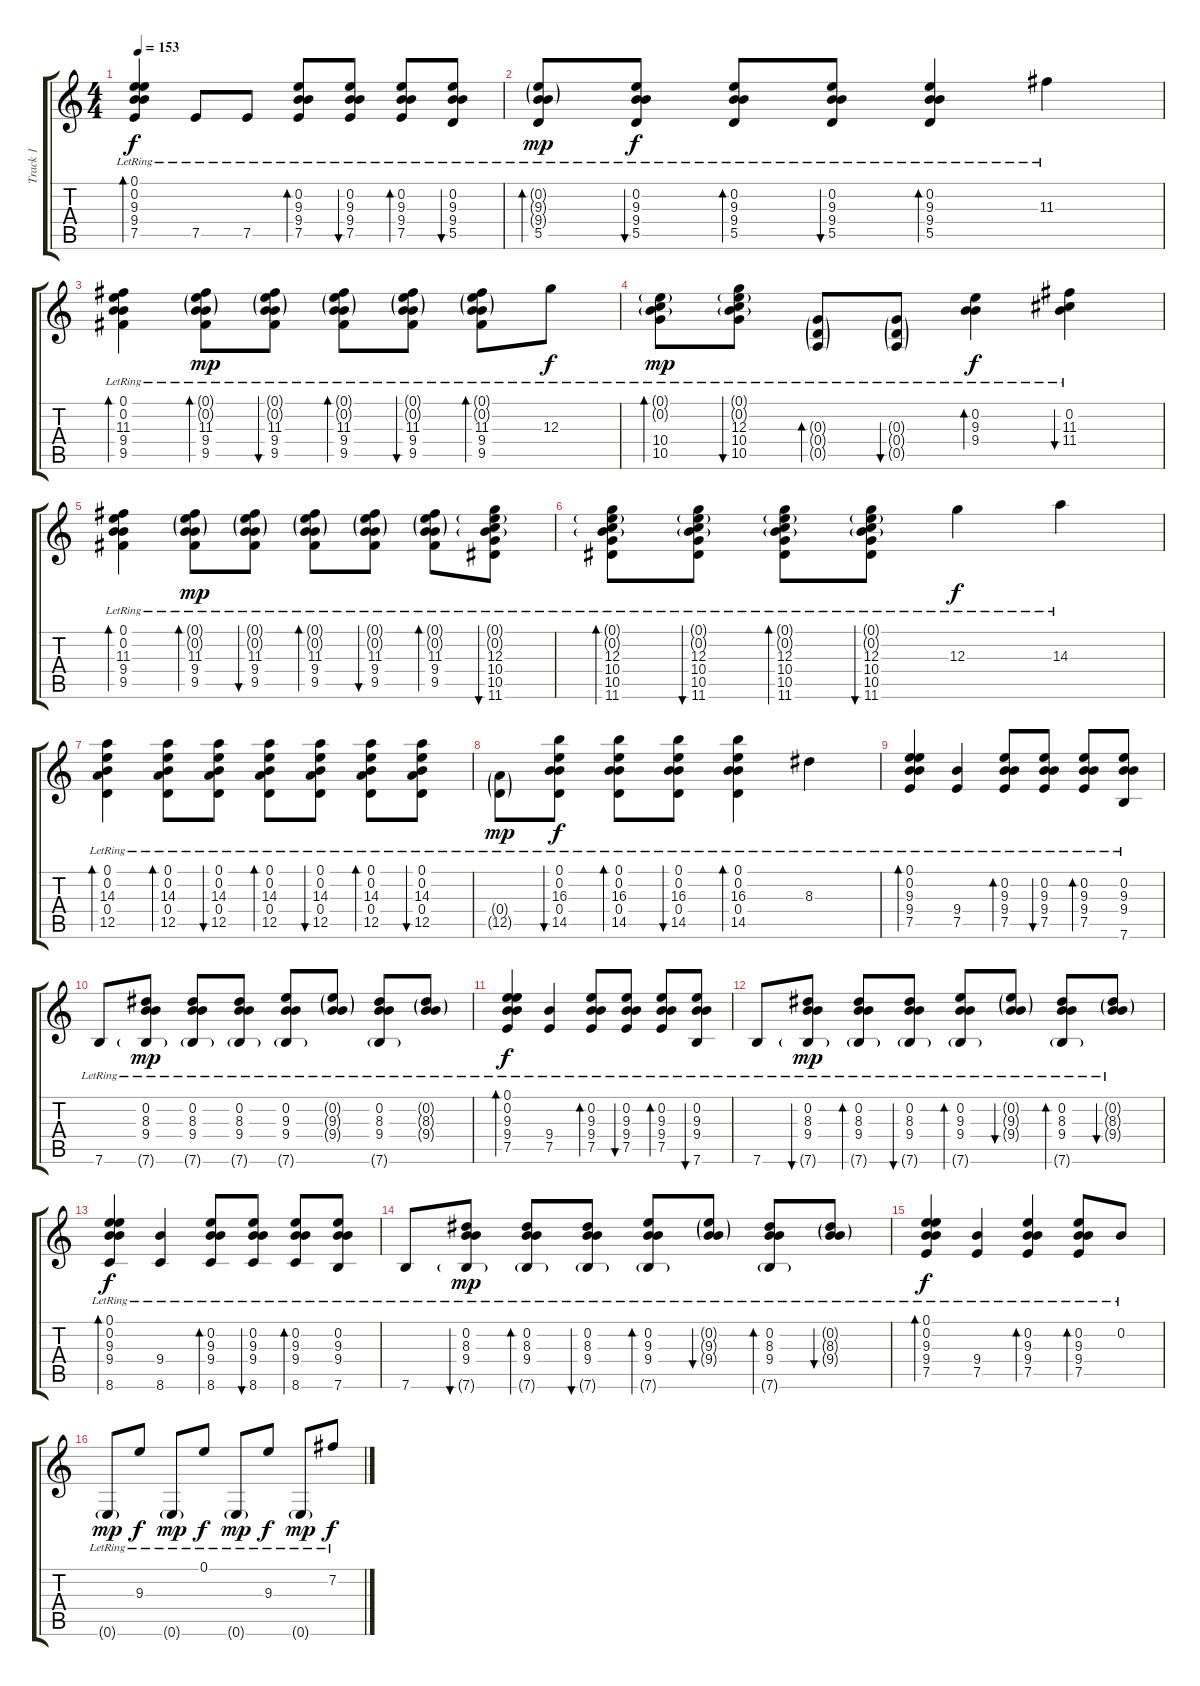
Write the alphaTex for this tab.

\track ("Track 1" "Track 1") {instrument acousticguitarsteel}
\staff {score tabs}
\tuning (E4 B3 G3 D3 A2 E2) {hide}
\ts (4 4)
\tempo 153
\clef g2
\ks c
(0.1{lr} 0.2{lr} 9.3{lr} 9.4{lr} 7.5{lr}).4{bd 240 dy f} 7.5{lr}.8 7.5{lr}.8 (0.2{lr} 9.3{lr} 9.4{lr} 7.5{lr}).8{bd 60} (0.2{lr} 9.3{lr} 9.4{lr} 7.5{lr}).8{bu 60} (0.2{lr} 9.3{lr} 9.4{lr} 7.5{lr}).8{bd 60} (0.2{lr} 9.3{lr} 9.4{lr} 5.5{lr}).8{bu 60} |
(0.2{g lr} 9.3{g lr} 9.4{g lr} 5.5{lr}).8{bd 60 dy mp} (0.2{lr} 9.3{lr} 9.4{lr} 5.5{lr}).8{bu 60 dy f} (0.2{lr} 9.3{lr} 9.4{lr} 5.5{lr}).8{bd 60} (0.2{lr} 9.3{lr} 9.4{lr} 5.5{lr}).8{bu 60} (0.2{lr} 9.3{lr} 9.4{lr} 5.5{lr}).4{bd 60} 11.3{lr}.4 |
(0.1{lr} 0.2{lr} 11.3{lr} 9.4{lr} 9.5{lr}).4{bd 240} (0.1{g lr} 0.2{g lr} 11.3{lr} 9.4{lr} 9.5{lr}).8{bd 60 dy mp} (0.1{g lr} 0.2{g lr} 11.3{lr} 9.4{lr} 9.5{lr}).8{bu 60} (0.1{g lr} 0.2{g lr} 11.3{lr} 9.4{lr} 9.5{lr}).8{bd 60} (0.1{g lr} 0.2{g lr} 11.3{lr} 9.4{lr} 9.5{lr}).8{bu 60} (0.1{g lr} 0.2{g lr} 11.3{lr} 9.4{lr} 9.5{lr}).8{bd 60} 12.3{lr}.8{dy f} |
(0.1{g lr} 0.2{g lr} 10.4{lr} 10.5{lr}).8{bd 60 dy mp} (0.1{g lr} 0.2{g lr} 12.3{lr} 10.4{lr} 10.5{lr}).8{bu 60} (0.3{g lr} 0.4{g lr} 0.5{g lr}).8{bd 60} (0.3{g lr} 0.4{g lr} 0.5{g lr}).8{bu 60} (0.2{lr} 9.3{lr} 9.4{lr}).4{bd 60 dy f} (0.2{lr} 11.3{lr} 11.4{lr}).4{bu 60} |
(0.1{lr} 0.2{lr} 11.3{lr} 9.4{lr} 9.5{lr}).4{bd 60} (0.1{g lr} 0.2{g lr} 11.3{lr} 9.4{lr} 9.5{lr}).8{bd 60 dy mp} (0.1{g lr} 0.2{g lr} 11.3{lr} 9.4{lr} 9.5{lr}).8{bu 60} (0.1{g lr} 0.2{g lr} 11.3{lr} 9.4{lr} 9.5{lr}).8{bd 60} (0.1{g lr} 0.2{g lr} 11.3{lr} 9.4{lr} 9.5{lr}).8{bu 60} (0.1{g lr} 0.2{g lr} 11.3{lr} 9.4{lr} 9.5{lr}).8{bd 60} (0.1{g lr} 0.2{g lr} 12.3{lr} 10.4{lr} 10.5{lr} 11.6{lr}).8{bu 60} |
(0.1{g lr} 0.2{g lr} 12.3{lr} 10.4{lr} 10.5{lr} 11.6{lr}).8{bd 60} (0.1{g lr} 0.2{g lr} 12.3{lr} 10.4{lr} 10.5{lr} 11.6{lr}).8{bu 60} (0.1{g lr} 0.2{g lr} 12.3{lr} 10.4{lr} 10.5{lr} 11.6{lr}).8{bd 60} (0.1{g lr} 0.2{g lr} 12.3{lr} 10.4{lr} 10.5{lr} 11.6{lr}).8{bu 60} 12.3{lr}.4{dy f} 14.3{lr}.4 |
(0.1{lr} 0.2{lr} 14.3{lr} 0.4{lr} 12.5{lr}).4{bd 240} (0.1{lr} 0.2{lr} 14.3{lr} 0.4{lr} 12.5{lr}).8{bd 60} (0.1{lr} 0.2{lr} 14.3{lr} 0.4{lr} 12.5{lr}).8{bu 60} (0.1{lr} 0.2{lr} 14.3{lr} 0.4{lr} 12.5{lr}).8{bd 60} (0.1{lr} 0.2{lr} 14.3{lr} 0.4{lr} 12.5{lr}).8{bu 60} (0.1{lr} 0.2{lr} 14.3{lr} 0.4{lr} 12.5{lr}).8{bd 60} (0.1{lr} 0.2{lr} 14.3{lr} 0.4{lr} 12.5{lr}).8{bu 60} |
(0.4{g lr} 12.5{g lr}).8{dy mp} (0.1{lr} 0.2{lr} 16.3{lr} 0.4{lr} 14.5{lr}).8{bu 60 dy f} (0.1{lr} 0.2{lr} 16.3{lr} 0.4{lr} 14.5{lr}).8{bd 60} (0.1{lr} 0.2{lr} 16.3{lr} 0.4{lr} 14.5{lr}).8{bu 60} (0.1{lr} 0.2{lr} 16.3{lr} 0.4{lr} 14.5{lr}).4{bd 60} 8.3{lr}.4 |
(0.1{lr} 0.2{lr} 9.3{lr} 9.4{lr} 7.5{lr}).4{bd 120} (9.4{lr} 7.5{lr}).4 (0.2{lr} 9.3{lr} 9.4{lr} 7.5{lr}).8{bd 120} (0.2{lr} 9.3{lr} 9.4{lr} 7.5{lr}).8{bu 120} (0.2{lr} 9.3{lr} 9.4{lr} 7.5{lr}).8{bd 120} (0.2{lr} 9.3{lr} 9.4{lr} 7.6{lr}).8 |
7.6{lr}.8 (0.2{lr} 8.3{lr} 9.4{lr} 7.6{g lr}).8{dy mp} (0.2{lr} 8.3{lr} 9.4{lr} 7.6{g lr}).8 (0.2{lr} 8.3{lr} 9.4{lr} 7.6{g lr}).8 (0.2{lr} 9.3{lr} 9.4{lr} 7.6{g lr}).8 (0.2{g lr} 9.3{g lr} 9.4{g lr}).8 (0.2{lr} 8.3{lr} 9.4{lr} 7.6{g lr}).8 (0.2{g lr} 8.3{g lr} 9.4{g lr}).8 |
(0.1{lr} 0.2{lr} 9.3{lr} 9.4{lr} 7.5{lr}).4{bd 120 dy f} (9.4{lr} 7.5{lr}).4 (0.2{lr} 9.3{lr} 9.4{lr} 7.5{lr}).8{bd 120} (0.2{lr} 9.3{lr} 9.4{lr} 7.5{lr}).8{bu 120} (0.2{lr} 9.3{lr} 9.4{lr} 7.5{lr}).8{bd 120} (0.2{lr} 9.3{lr} 9.4{lr} 7.6{lr}).8{bu 60} |
7.6{lr}.8 (0.2{lr} 8.3{lr} 9.4{lr} 7.6{g lr}).8{bu 60 dy mp} (0.2{lr} 8.3{lr} 9.4{lr} 7.6{g lr}).8{bd 60} (0.2{lr} 8.3{lr} 9.4{lr} 7.6{g lr}).8{bu 60} (0.2{lr} 9.3{lr} 9.4{lr} 7.6{g lr}).8{bd 60} (0.2{g lr} 9.3{g lr} 9.4{g lr}).8{bu 60} (0.2{lr} 8.3{lr} 9.4{lr} 7.6{g lr}).8{bd 60} (0.2{g lr} 8.3{g lr} 9.4{g lr}).8{bu 60} |
(0.1{lr} 0.2{lr} 9.3{lr} 9.4{lr} 8.6{lr}).4{bd 120 dy f} (9.4{lr} 8.6{lr}).4 (0.2{lr} 9.3{lr} 9.4{lr} 8.6{lr}).8{bd 120} (0.2{lr} 9.3{lr} 9.4{lr} 8.6{lr}).8{bu 120} (0.2{lr} 9.3{lr} 9.4{lr} 8.6{lr}).8{bd 120} (0.2{lr} 9.3{lr} 9.4{lr} 7.6{lr}).8 |
7.6{lr}.8 (0.2{lr} 8.3{lr} 9.4{lr} 7.6{g lr}).8{bu 60 dy mp} (0.2{lr} 8.3{lr} 9.4{lr} 7.6{g lr}).8{bd 60} (0.2{lr} 8.3{lr} 9.4{lr} 7.6{g lr}).8{bu 60} (0.2{lr} 9.3{lr} 9.4{lr} 7.6{g lr}).8{bd 60} (0.2{g lr} 9.3{g lr} 9.4{g lr}).8{bu 60} (0.2{lr} 8.3{lr} 9.4{lr} 7.6{g lr}).8{bd 60} (0.2{g lr} 8.3{g lr} 9.4{g lr}).8{bu 60} |
(0.1{lr} 0.2{lr} 9.3{lr} 9.4{lr} 7.5{lr}).4{bd 120 dy f} (9.4{lr} 7.5{lr}).4 (0.2{lr} 9.3{lr} 9.4{lr} 7.5{lr}).4{bd 120} (0.2{lr} 9.3{lr} 9.4{lr} 7.5{lr}).8{bd 120} 0.2{lr}.8 |
0.6{g lr}.8{dy mp} 9.3{lr}.8{dy f} 0.6{g lr}.8{dy mp} 0.1{lr}.8{dy f} 0.6{g lr}.8{dy mp} 9.3{lr}.8{dy f} 0.6{g lr}.8{dy mp} 7.2{lr}.8{dy f}
